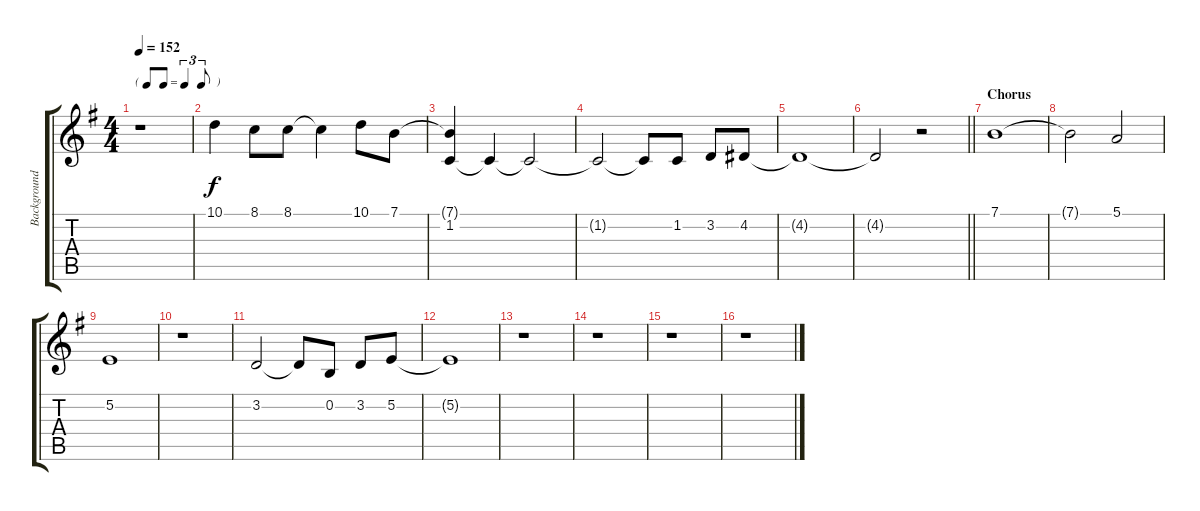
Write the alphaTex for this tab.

\track ("Background Voice" "Background") {instrument voiceoohs}
\staff {score tabs}
\tuning (E4 B3 G3 D3 A2 E2) {hide}
\ts (4 4)
\tf triplet8th
\tempo 152
\clef g2
\ks g
r.1{dy f} |
10.1.4 8.1.8 8.1.8 8.1{t}.4 10.1.8 7.1.8 |
(7.1{t} 1.2).4{instrument choiraahs} 1.2{t}.4 1.2{t}.2 |
1.2{t}.2 1.2{t}.8 1.2.8 3.2.8 4.2.8 |
4.2{t}.1 |
\barLineRight lightlight
4.2{t}.2 r.2 |
\section ("" "Chorus")
7.1.1{instrument voiceoohs} |
7.1{t}.2 5.1.2 |
5.2.1 |
r.1 |
3.2.2{instrument choiraahs} 3.2{t}.8 0.2.8 3.2.8 5.2.8 |
5.2{t}.1 |
r.1{instrument flute} |
r.1 |
r.1 |
r.1
